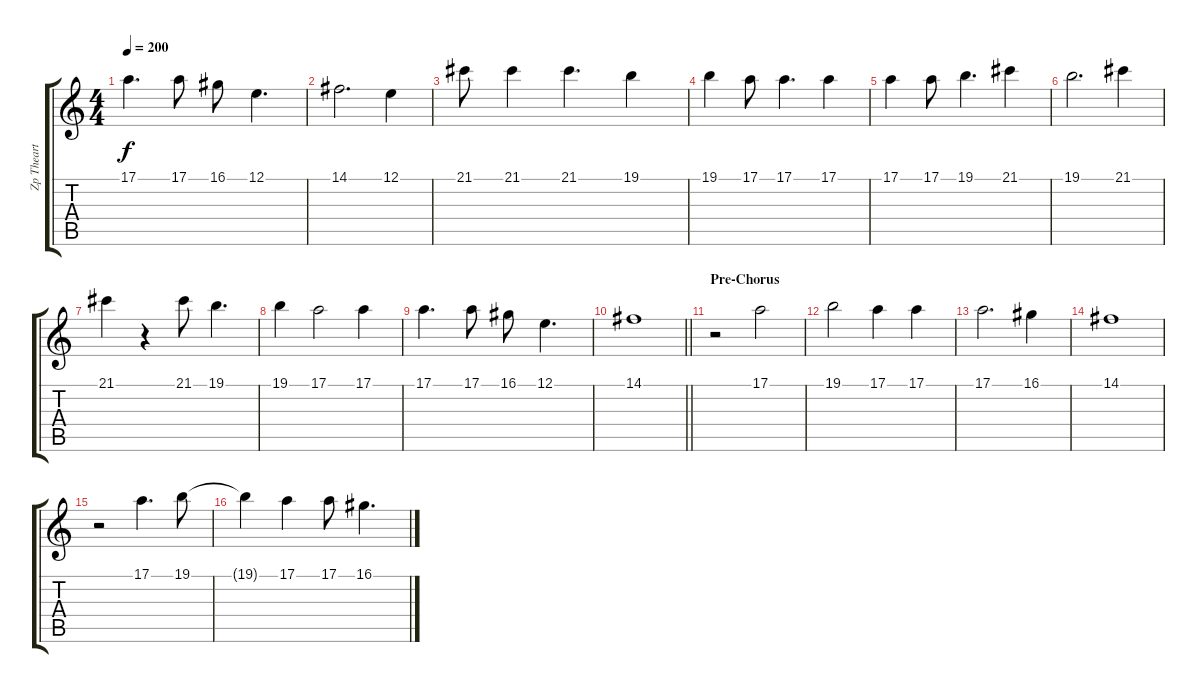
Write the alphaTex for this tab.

\track ("Zp Theart | Delay" "Zp Theart ") {instrument pad8sweep}
\staff {score tabs}
\tuning (E4 B3 G3 D3 A2 E2) {hide}
\ts (4 4)
\tempo 200
\clef g2
\ks c
17.1.4{d dy f} 17.1.8 16.1.8 12.1.4{d} |
14.1.2{d} 12.1.4 |
21.1.8 21.1.4 21.1.4{d} 19.1.4 |
19.1.4 17.1.8 17.1.4{d} 17.1.4 |
17.1.4 17.1.8 19.1.4{d} 21.1.4 |
19.1.2{d} 21.1.4 |
21.1.4 r.4 21.1.8 19.1.4{d} |
19.1.4 17.1.2 17.1.4 |
17.1.4{d} 17.1.8 16.1.8 12.1.4{d} |
\barLineRight lightlight
14.1.1 |
\section ("" "Pre-Chorus")
r.2 17.1.2 |
19.1.2 17.1.4 17.1.4 |
17.1.2{d} 16.1.4 |
14.1.1 |
r.2 17.1.4{d} 19.1.8 |
19.1{t}.4 17.1.4 17.1.8 16.1.4{d}
